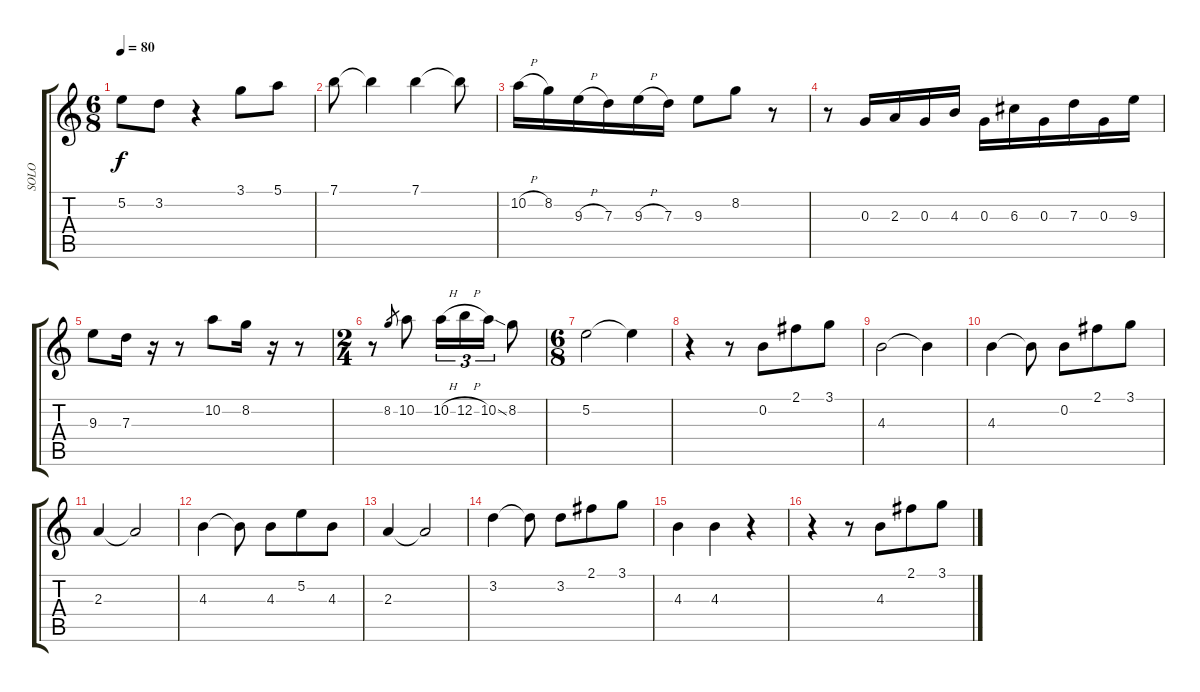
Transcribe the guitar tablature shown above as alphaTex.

\track ("SOLO" "SOLO") {instrument overdrivenguitar}
\staff {score tabs}
\tuning (E4 B3 G3 D3 A2 E2) {hide}
\ts (6 8)
\tempo 80
\clef g2
\ks c
5.2.8{dy f} 3.2.8 r.4 3.1.8 5.1.8 |
7.1.8 7.1{t}.4 7.1.4 7.1{t}.8 |
10.2{h}.16 8.2.16 9.3{h}.16 7.3.16 9.3{h}.16 7.3.16 9.3.8 8.2.8 r.8 |
r.8 0.3.16 2.3.16 0.3.16 4.3.16 0.3.16 6.3.16 0.3.16 7.3.16 0.3.16 9.3.16 |
9.3.8 7.3.16 r.16 r.8 10.2.8 8.2.16 r.16 r.8 |
\ts (2 4)
r.8 8.2.8{gr} 10.2.8 10.2{h}.16{tu (3 2)} 12.2{h}.16{tu (3 2)} 10.2{ss}.16{tu (3 2)} 8.2.8 |
\ts (6 8)
5.2.2 5.2{t}.4 |
r.4 r.8 0.2.8 2.1.8 3.1.8 |
4.3.2 4.3{t}.4 |
4.3.4 4.3{t}.8 0.2.8 2.1.8 3.1.8 |
2.3.4 2.3{t}.2 |
4.3.4 4.3{t}.8 4.3.8 5.2.8 4.3.8 |
2.3.4 2.3{t}.2 |
3.2.4 3.2{t}.8 3.2.8 2.1.8 3.1.8 |
4.3.4 4.3.4 r.4 |
r.4 r.8 4.3.8 2.1.8 3.1.8
